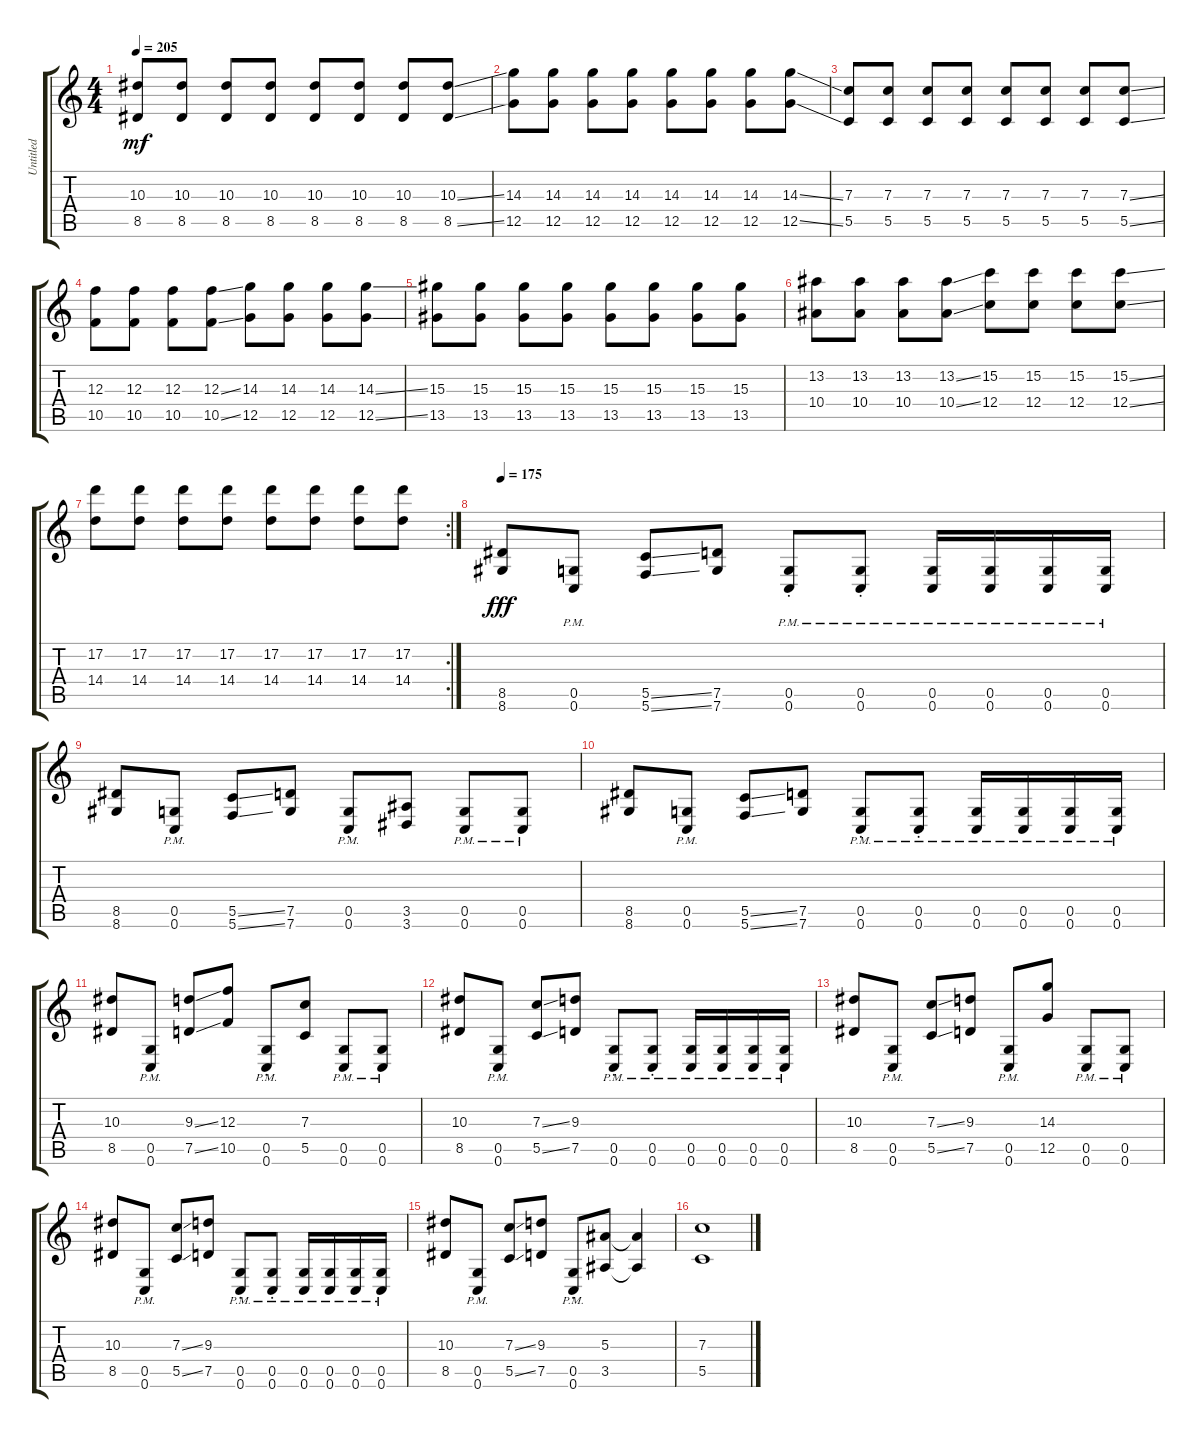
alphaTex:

\track ("Untitled" "Untitled") {instrument distortionguitar}
\staff {score tabs}
\tuning (D4 A3 F3 C3 G2 C2) {hide}
\ts (4 4)
\tempo 205
\clef g2
\ks c
(10.3 8.5).8{dy mf} (10.3 8.5).8 (10.3 8.5).8 (10.3 8.5).8 (10.3 8.5).8 (10.3 8.5).8 (10.3 8.5).8 (10.3{ss} 8.5{ss}).8 |
(14.3 12.5).8 (14.3 12.5).8 (14.3 12.5).8 (14.3 12.5).8 (14.3 12.5).8 (14.3 12.5).8 (14.3 12.5).8 (14.3{ss} 12.5{ss}).8 |
(7.3 5.5).8 (7.3 5.5).8 (7.3 5.5).8 (7.3 5.5).8 (7.3 5.5).8 (7.3 5.5).8 (7.3 5.5).8 (7.3{ss} 5.5{ss}).8 |
(12.3 10.5).8 (12.3 10.5).8 (12.3 10.5).8 (12.3{ss} 10.5{ss}).8 (14.3 12.5).8 (14.3 12.5).8 (14.3 12.5).8 (14.3{ss} 12.5{ss}).8 |
(15.3 13.5).8 (15.3 13.5).8 (15.3 13.5).8 (15.3 13.5).8 (15.3 13.5).8 (15.3 13.5).8 (15.3 13.5).8 (15.3 13.5).8 |
(13.2 10.4).8 (13.2 10.4).8 (13.2 10.4).8 (13.2{ss} 10.4{ss}).8 (15.2 12.4).8 (15.2 12.4).8 (15.2 12.4).8 (15.2{ss} 12.4{ss}).8 |
\rc 2
(17.2 14.4).8 (17.2 14.4).8 (17.2 14.4).8 (17.2 14.4).8 (17.2 14.4).8 (17.2 14.4).8 (17.2 14.4).8 (17.2 14.4).8 |
\tempo 175
(8.5 8.6).8{dy fff} (0.5{pm} 0.6{pm}).8 (5.5{ss} 5.6{ss}).8 (7.5 7.6).8 (0.5{pm st} 0.6{pm st}).8 (0.5{pm st} 0.6{pm st}).8 (0.5{pm} 0.6{pm}).16 (0.5{pm} 0.6{pm}).16 (0.5{pm} 0.6{pm}).16 (0.5{pm} 0.6{pm}).16 |
(8.5 8.6).8 (0.5{pm} 0.6{pm}).8 (5.5{ss} 5.6{ss}).8 (7.5 7.6).8 (0.5{pm st} 0.6{pm st}).8 (3.5 3.6).8 (0.5{pm} 0.6{pm}).8 (0.5{pm} 0.6{pm}).8 |
(8.5 8.6).8 (0.5{pm} 0.6{pm}).8 (5.5{ss} 5.6{ss}).8 (7.5 7.6).8 (0.5{pm st} 0.6{pm st}).8 (0.5{pm st} 0.6{pm st}).8 (0.5{pm} 0.6{pm}).16 (0.5{pm} 0.6{pm}).16 (0.5{pm} 0.6{pm}).16 (0.5{pm} 0.6{pm}).16 |
(10.3 8.5).8 (0.5{pm} 0.6{pm}).8 (9.3{ss} 7.5{ss}).8 (12.3 10.5).8 (0.5{pm st} 0.6{pm st}).8 (7.3 5.5).8 (0.5{pm} 0.6{pm}).8 (0.5{pm} 0.6{pm}).8 |
(10.3 8.5).8 (0.5{pm} 0.6{pm}).8 (7.3{ss} 5.5{ss}).8 (9.3 7.5).8 (0.5{pm st} 0.6{pm st}).8 (0.5{pm st} 0.6{pm st}).8 (0.5{pm} 0.6{pm}).16 (0.5{pm} 0.6{pm}).16 (0.5{pm} 0.6{pm}).16 (0.5{pm} 0.6{pm}).16 |
(10.3 8.5).8 (0.5{pm} 0.6{pm}).8 (7.3{ss} 5.5{ss}).8 (9.3 7.5).8 (0.5{pm} 0.6{pm}).8 (14.3 12.5).8 (0.5{pm} 0.6{pm}).8 (0.5{pm} 0.6{pm}).8 |
(10.3 8.5).8 (0.5{pm} 0.6{pm}).8 (7.3{ss} 5.5{ss}).8 (9.3 7.5).8 (0.5{pm st} 0.6{pm st}).8 (0.5{pm st} 0.6{pm st}).8 (0.5{pm} 0.6{pm}).16 (0.5{pm} 0.6{pm}).16 (0.5{pm} 0.6{pm}).16 (0.5{pm} 0.6{pm}).16 |
(10.3 8.5).8 (0.5{pm} 0.6{pm}).8 (7.3{ss} 5.5{ss}).8 (9.3 7.5).8 (0.5{pm st} 0.6{pm st}).8 (5.3 3.5).8 (5.3{t} 3.5{t}).4 |
(7.3 5.5).1
